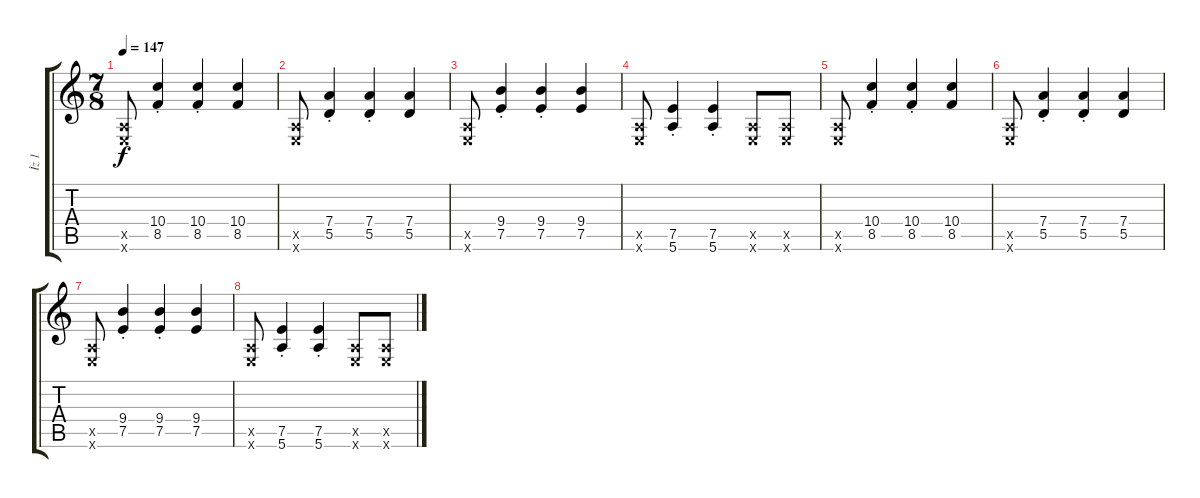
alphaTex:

\track ("İz 1" "İz 1") {instrument distortionguitar}
\staff {score tabs}
\tuning (E4 B3 G3 D3 A2 E2) {hide}
\ts (7 8)
\tempo 147
\clef g2
\ks c
(0.5{x} 0.6{x}).8{dy f} (10.4{st} 8.5{st}).4 (10.4{st} 8.5{st}).4 (10.4 8.5).4 |
(0.5{x} 0.6{x}).8 (7.4{st} 5.5{st}).4 (7.4{st} 5.5{st}).4 (7.4 5.5).4 |
(0.5{x} 0.6{x}).8 (9.4{st} 7.5{st}).4 (9.4{st} 7.5{st}).4 (9.4 7.5).4 |
(0.5{x} 0.6{x}).8 (7.5{st} 5.6{st}).4 (7.5{st} 5.6{st}).4 (0.5{x} 0.6{x}).8 (0.5{x} 0.6{x}).8 |
(0.5{x} 0.6{x}).8 (10.4{st} 8.5{st}).4 (10.4{st} 8.5{st}).4 (10.4 8.5).4 |
(0.5{x} 0.6{x}).8 (7.4{st} 5.5{st}).4 (7.4{st} 5.5{st}).4 (7.4 5.5).4 |
(0.5{x} 0.6{x}).8 (9.4{st} 7.5{st}).4 (9.4{st} 7.5{st}).4 (9.4 7.5).4 |
(0.5{x} 0.6{x}).8 (7.5{st} 5.6{st}).4 (7.5{st} 5.6{st}).4 (0.5{x} 0.6{x}).8 (0.5{x} 0.6{x}).8
